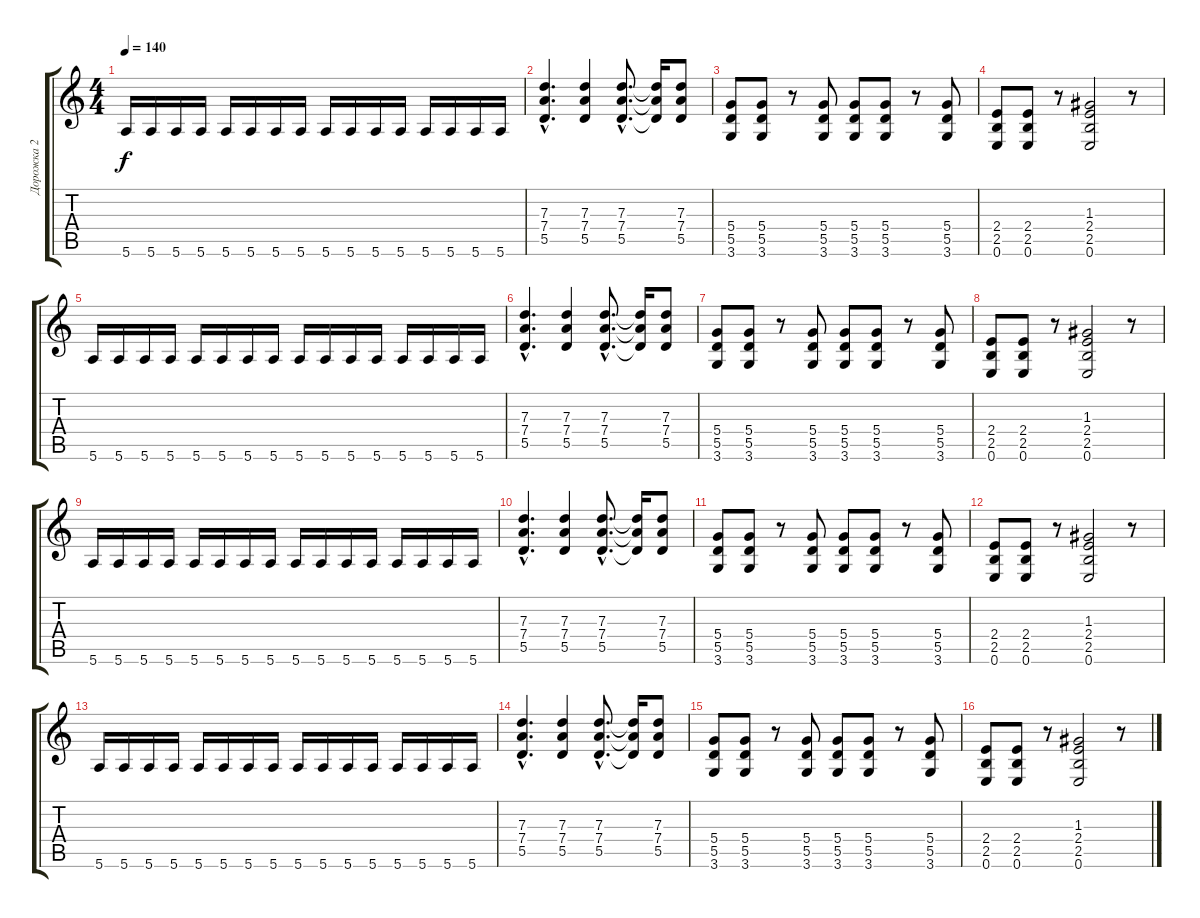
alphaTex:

\track ("Дорожка 2" "Дорожка 2") {instrument overdrivenguitar}
\staff {score tabs}
\tuning (E4 B3 G3 D3 A2 E2) {hide}
\ts (4 4)
\tempo 140
\clef g2
\ks c
5.6.16{dy f} 5.6.16 5.6.16 5.6.16 5.6.16 5.6.16 5.6.16 5.6.16 5.6.16 5.6.16 5.6.16 5.6.16 5.6.16 5.6.16 5.6.16 5.6.16 |
(7.3{hac} 7.4{hac} 5.5{hac}).4{d} (7.3 7.4 5.5).4 (7.3{hac} 7.4{hac} 5.5{hac}).8{d} (7.3{t} 7.4{t} 5.5{t}).16 (7.3 7.4 5.5).8 |
(5.4 5.5 3.6).8 (5.4 5.5 3.6).8 r.8 (5.4 5.5 3.6).8 (5.4 5.5 3.6).8 (5.4 5.5 3.6).8 r.8 (5.4 5.5 3.6).8 |
(2.4 2.5 0.6).8 (2.4 2.5 0.6).8 r.8 (1.3 2.4 2.5 0.6).2 r.8 |
5.6.16 5.6.16 5.6.16 5.6.16 5.6.16 5.6.16 5.6.16 5.6.16 5.6.16 5.6.16 5.6.16 5.6.16 5.6.16 5.6.16 5.6.16 5.6.16 |
(7.3{hac} 7.4{hac} 5.5{hac}).4{d} (7.3 7.4 5.5).4 (7.3{hac} 7.4{hac} 5.5{hac}).8{d} (7.3{t} 7.4{t} 5.5{t}).16 (7.3 7.4 5.5).8 |
(5.4 5.5 3.6).8 (5.4 5.5 3.6).8 r.8 (5.4 5.5 3.6).8 (5.4 5.5 3.6).8 (5.4 5.5 3.6).8 r.8 (5.4 5.5 3.6).8 |
(2.4 2.5 0.6).8 (2.4 2.5 0.6).8 r.8 (1.3 2.4 2.5 0.6).2 r.8 |
5.6.16 5.6.16 5.6.16 5.6.16 5.6.16 5.6.16 5.6.16 5.6.16 5.6.16 5.6.16 5.6.16 5.6.16 5.6.16 5.6.16 5.6.16 5.6.16 |
(7.3{hac} 7.4{hac} 5.5{hac}).4{d} (7.3 7.4 5.5).4 (7.3{hac} 7.4{hac} 5.5{hac}).8{d} (7.3{t} 7.4{t} 5.5{t}).16 (7.3 7.4 5.5).8 |
(5.4 5.5 3.6).8 (5.4 5.5 3.6).8 r.8 (5.4 5.5 3.6).8 (5.4 5.5 3.6).8 (5.4 5.5 3.6).8 r.8 (5.4 5.5 3.6).8 |
(2.4 2.5 0.6).8 (2.4 2.5 0.6).8 r.8 (1.3 2.4 2.5 0.6).2 r.8 |
5.6.16 5.6.16 5.6.16 5.6.16 5.6.16 5.6.16 5.6.16 5.6.16 5.6.16 5.6.16 5.6.16 5.6.16 5.6.16 5.6.16 5.6.16 5.6.16 |
(7.3{hac} 7.4{hac} 5.5{hac}).4{d} (7.3 7.4 5.5).4 (7.3{hac} 7.4{hac} 5.5{hac}).8{d} (7.3{t} 7.4{t} 5.5{t}).16 (7.3 7.4 5.5).8 |
(5.4 5.5 3.6).8 (5.4 5.5 3.6).8 r.8 (5.4 5.5 3.6).8 (5.4 5.5 3.6).8 (5.4 5.5 3.6).8 r.8 (5.4 5.5 3.6).8 |
(2.4 2.5 0.6).8 (2.4 2.5 0.6).8 r.8 (1.3 2.4 2.5 0.6).2 r.8
